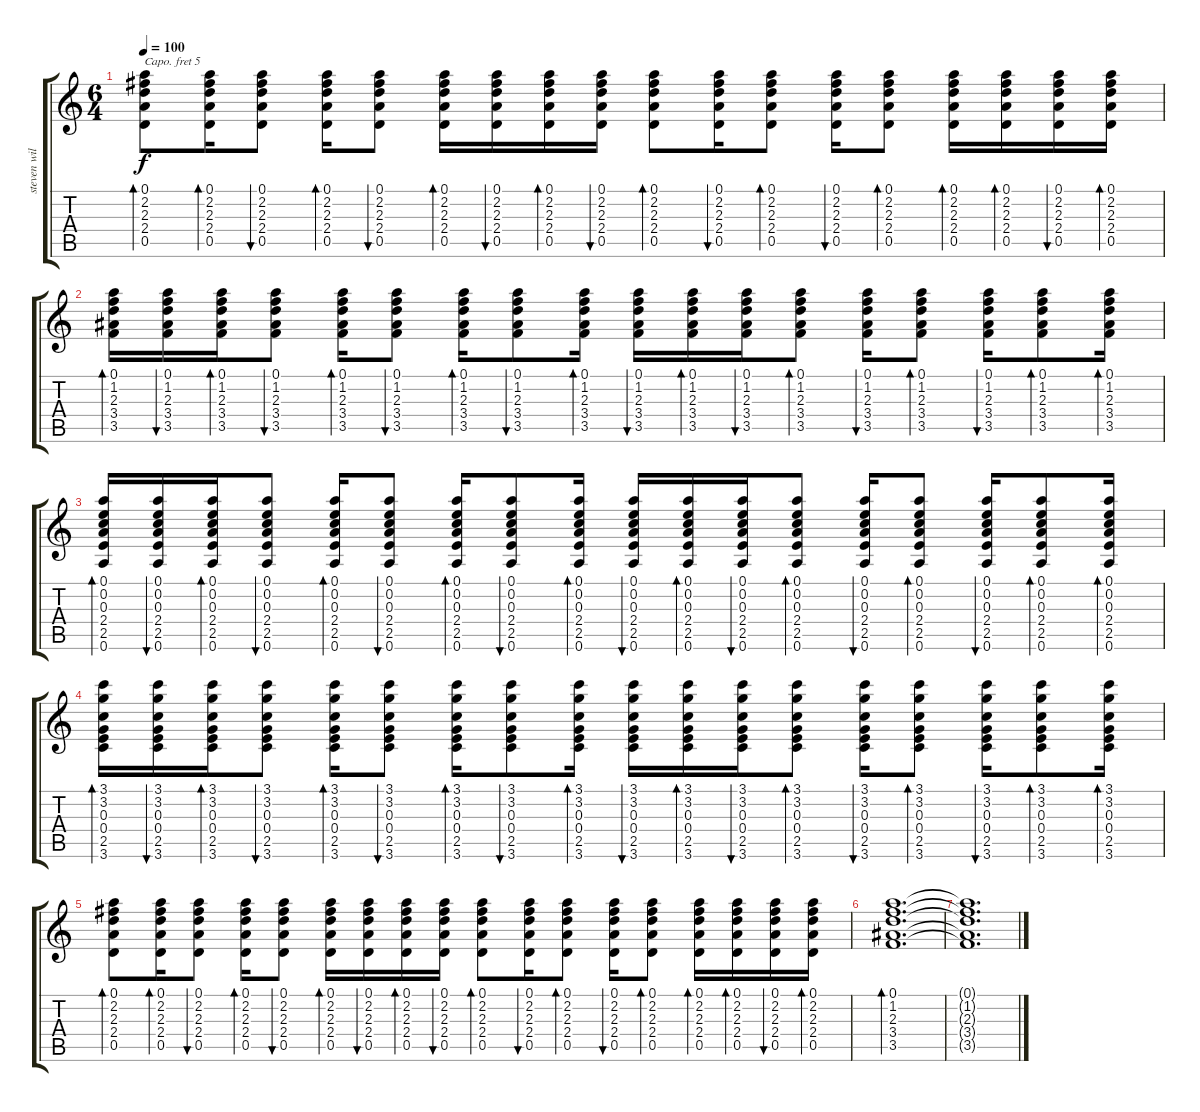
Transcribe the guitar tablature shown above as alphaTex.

\track ("steven wilson" "steven wil") {instrument acousticguitarsteel}
\staff {score tabs}
\capo 5
\tuning (E4 B3 G3 D3 A2 E2) {hide}
\ts (6 4)
\tempo 100
\clef g2
\ks c
(0.1 2.2 2.3 2.4 0.5).8{bd 30 dy f} (0.1 2.2 2.3 2.4 0.5).16{bd 30} (0.1 2.2 2.3 2.4 0.5).8{bu 30} (0.1 2.2 2.3 2.4 0.5).16{bd 30} (0.1 2.2 2.3 2.4 0.5).8{bu 30} (0.1 2.2 2.3 2.4 0.5).16{bd 30} (0.1 2.2 2.3 2.4 0.5).16{bu 30} (0.1 2.2 2.3 2.4 0.5).16{bd 30} (0.1 2.2 2.3 2.4 0.5).16{bu 30} (0.1 2.2 2.3 2.4 0.5).8{bd 30} (0.1 2.2 2.3 2.4 0.5).16{bu 30} (0.1 2.2 2.3 2.4 0.5).8{bd 30} (0.1 2.2 2.3 2.4 0.5).16{bu 30} (0.1 2.2 2.3 2.4 0.5).8{bd 60} (0.1 2.2 2.3 2.4 0.5).16{bd 30} (0.1 2.2 2.3 2.4 0.5).16{bd 30} (0.1 2.2 2.3 2.4 0.5).16{bu 30} (0.1 2.2 2.3 2.4 0.5).16{bd 30} |
(0.1 1.2 2.3 3.4 3.5).16{bd 30} (0.1 1.2 2.3 3.4 3.5).16{bu 30} (0.1 1.2 2.3 3.4 3.5).16{bd 30} (0.1 1.2 2.3 3.4 3.5).8{bu 30} (0.1 1.2 2.3 3.4 3.5).16{bd 30} (0.1 1.2 2.3 3.4 3.5).8{bu 30} (0.1 1.2 2.3 3.4 3.5).16{bd 30} (0.1 1.2 2.3 3.4 3.5).8{bu 30} (0.1 1.2 2.3 3.4 3.5).16{bd 30} (0.1 1.2 2.3 3.4 3.5).16{bu 30} (0.1 1.2 2.3 3.4 3.5).16{bd 30} (0.1 1.2 2.3 3.4 3.5).16{bu 30} (0.1 1.2 2.3 3.4 3.5).8{bd 30} (0.1 1.2 2.3 3.4 3.5).16{bu 30} (0.1 1.2 2.3 3.4 3.5).8{bd 30} (0.1 1.2 2.3 3.4 3.5).16{bu 30} (0.1 1.2 2.3 3.4 3.5).8{bd 60} (0.1 1.2 2.3 3.4 3.5).16{bd 30} |
(0.1 0.2 0.3 2.4 2.5 0.6).16{bd 30} (0.1 0.2 0.3 2.4 2.5 0.6).16{bu 30} (0.1 0.2 0.3 2.4 2.5 0.6).16{bd 30} (0.1 0.2 0.3 2.4 2.5 0.6).8{bu 30} (0.1 0.2 0.3 2.4 2.5 0.6).16{bd 30} (0.1 0.2 0.3 2.4 2.5 0.6).8{bu 30} (0.1 0.2 0.3 2.4 2.5 0.6).16{bd 30} (0.1 0.2 0.3 2.4 2.5 0.6).8{bu 30} (0.1 0.2 0.3 2.4 2.5 0.6).16{bd 30} (0.1 0.2 0.3 2.4 2.5 0.6).16{bu 30} (0.1 0.2 0.3 2.4 2.5 0.6).16{bd 30} (0.1 0.2 0.3 2.4 2.5 0.6).16{bu 30} (0.1 0.2 0.3 2.4 2.5 0.6).8{bd 30} (0.1 0.2 0.3 2.4 2.5 0.6).16{bu 30} (0.1 0.2 0.3 2.4 2.5 0.6).8{bd 30} (0.1 0.2 0.3 2.4 2.5 0.6).16{bu 30} (0.1 0.2 0.3 2.4 2.5 0.6).8{bd 60} (0.1 0.2 0.3 2.4 2.5 0.6).16{bd 30} |
(3.1 3.2 0.3 0.4 2.5 3.6).16{bd 30} (3.1 3.2 0.3 0.4 2.5 3.6).16{bu 30} (3.1 3.2 0.3 0.4 2.5 3.6).16{bd 30} (3.1 3.2 0.3 0.4 2.5 3.6).8{bu 30} (3.1 3.2 0.3 0.4 2.5 3.6).16{bd 30} (3.1 3.2 0.3 0.4 2.5 3.6).8{bu 30} (3.1 3.2 0.3 0.4 2.5 3.6).16{bd 30} (3.1 3.2 0.3 0.4 2.5 3.6).8{bu 30} (3.1 3.2 0.3 0.4 2.5 3.6).16{bd 30} (3.1 3.2 0.3 0.4 2.5 3.6).16{bu 30} (3.1 3.2 0.3 0.4 2.5 3.6).16{bd 30} (3.1 3.2 0.3 0.4 2.5 3.6).16{bu 30} (3.1 3.2 0.3 0.4 2.5 3.6).8{bd 30} (3.1 3.2 0.3 0.4 2.5 3.6).16{bu 30} (3.1 3.2 0.3 0.4 2.5 3.6).8{bd 30} (3.1 3.2 0.3 0.4 2.5 3.6).16{bu 30} (3.1 3.2 0.3 0.4 2.5 3.6).8{bd 60} (3.1 3.2 0.3 0.4 2.5 3.6).16{bd 30} |
(0.1 2.2 2.3 2.4 0.5).8{bd 30} (0.1 2.2 2.3 2.4 0.5).16{bd 30} (0.1 2.2 2.3 2.4 0.5).8{bu 30} (0.1 2.2 2.3 2.4 0.5).16{bd 30} (0.1 2.2 2.3 2.4 0.5).8{bu 30} (0.1 2.2 2.3 2.4 0.5).16{bd 30} (0.1 2.2 2.3 2.4 0.5).16{bu 30} (0.1 2.2 2.3 2.4 0.5).16{bd 30} (0.1 2.2 2.3 2.4 0.5).16{bu 30} (0.1 2.2 2.3 2.4 0.5).8{bd 30} (0.1 2.2 2.3 2.4 0.5).16{bu 30} (0.1 2.2 2.3 2.4 0.5).8{bd 30} (0.1 2.2 2.3 2.4 0.5).16{bu 30} (0.1 2.2 2.3 2.4 0.5).8{bd 60} (0.1 2.2 2.3 2.4 0.5).16{bd 30} (0.1 2.2 2.3 2.4 0.5).16{bd 30} (0.1 2.2 2.3 2.4 0.5).16{bu 30} (0.1 2.2 2.3 2.4 0.5).16{bd 30} |
(0.1 1.2 2.3 3.4 3.5).1{d bd 30} |
(0.1{t} 1.2{t} 2.3{t} 3.4{t} 3.5{t}).1{d}
